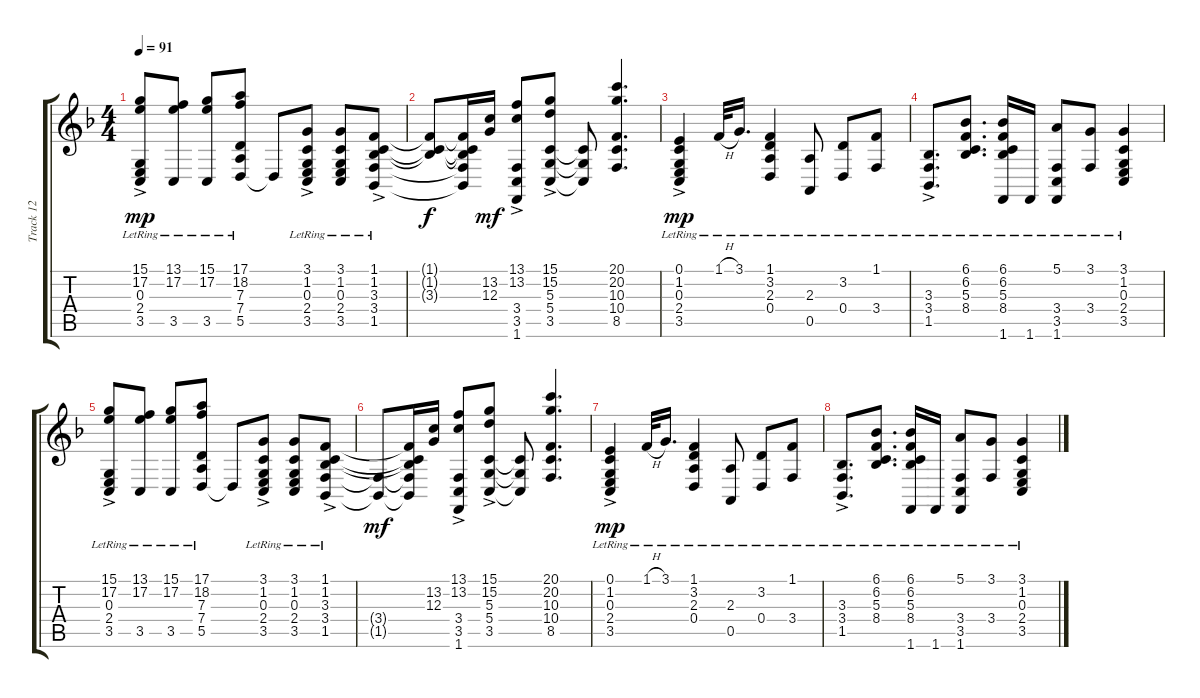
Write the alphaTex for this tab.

\track ("Track 12" "Track 12") {instrument fx1rain}
\staff {score tabs}
\tuning (E4 B3 G3 D3 A2 E2) {hide}
\ts (4 4)
\tempo 91
\clef g2
\ks f
(15.1{lr} 17.2{lr} 0.3{ac lr} 2.4{ac lr} 3.5{ac lr}).8{dy mp} (13.1{lr} 17.2{lr} 3.5{lr}).8 (15.1{lr} 17.2{lr} 3.5{lr}).8 (17.1{lr} 18.2{lr} 7.3{lr} 7.4{lr} 5.5{lr}).8 5.5{t}.8 (3.1 1.2{lr} 0.3{ac lr} 2.4{ac lr} 3.5{ac lr}).8 (3.1 1.2{lr} 0.3{lr} 2.4{lr} 3.5{lr}).8 (1.1 1.2{lr} 3.3{ac lr} 3.4{ac lr} 1.5{ac lr}).8 |
(1.1{t} 1.2{t} 3.3{t}).8{dy f} (1.1{t} 1.2{t} 3.3{t} 3.4{t} 1.5{t}).16 (13.2 12.3).16{dy mf} (13.1 13.2 3.4{ac} 3.5{ac} 1.6{ac}).8 (15.1 15.2 5.3{ac} 5.4{ac} 3.5{ac}).8 (5.3{t} 5.4{t} 3.5{t}).8 (20.1 20.2 10.3 10.4 8.5).4{d} |
(0.1{lr} 1.2{lr} 0.3{ac lr} 2.4{ac lr} 3.5{ac lr}).4{dy mp} 1.1{h lr}.32 3.1{lr}.16{d} (1.1{lr} 3.2{lr} 2.3{lr} 0.4{lr}).4 (2.3{lr} 0.5{lr}).8 (3.2{lr} 0.4{lr}).8 (1.1{lr} 3.4{lr}).8 |
(3.3{ac lr} 3.4{ac lr} 1.5{ac lr}).8{d} (6.1{lr} 6.2{lr} 5.3{lr} 8.4{lr}).8{d} (6.1{lr} 6.2{lr} 5.3{lr} 8.4{lr} 1.6{lr}).16 1.6{lr}.16 (5.1{lr} 3.4{lr} 3.5{lr} 1.6{lr}).8 (3.1{lr} 3.4{lr}).8 (3.1{lr} 1.2{lr} 0.3{lr} 2.4{lr} 3.5{lr}).4 |
(15.1{lr} 17.2{lr} 0.3{ac lr} 2.4{ac lr} 3.5{ac lr}).8 (13.1{lr} 17.2{lr} 3.5{lr}).8 (15.1{lr} 17.2{lr} 3.5{lr}).8 (17.1{lr} 18.2{lr} 7.3{lr} 7.4{lr} 5.5{lr}).8 5.5{t}.8 (3.1 1.2{lr} 0.3{ac lr} 2.4{ac lr} 3.5{ac lr}).8 (3.1 1.2{lr} 0.3{lr} 2.4{lr} 3.5{lr}).8 (1.1 1.2{lr} 3.3{ac lr} 3.4{ac lr} 1.5{ac lr}).8 |
(3.4{t} 1.5{t}).8{dy mf} (1.1{t} 1.2{t} 3.3{t} 3.4{t} 1.5{t}).16 (13.2 12.3).16 (13.1 13.2 3.4{ac} 3.5{ac} 1.6{ac}).8 (15.1 15.2 5.3{ac} 5.4{ac} 3.5{ac}).8 (5.3{t} 5.4{t} 3.5{t}).8 (20.1 20.2 10.3 10.4 8.5).4{d} |
(0.1{lr} 1.2{lr} 0.3{ac lr} 2.4{ac lr} 3.5{ac lr}).4{dy mp} 1.1{h lr}.32 3.1{lr}.16{d} (1.1{lr} 3.2{lr} 2.3{lr} 0.4{lr}).4 (2.3{lr} 0.5{lr}).8 (3.2{lr} 0.4{lr}).8 (1.1{lr} 3.4{lr}).8 |
(3.3{ac lr} 3.4{ac lr} 1.5{ac lr}).8{d} (6.1{lr} 6.2{lr} 5.3{lr} 8.4{lr}).8{d} (6.1{lr} 6.2{lr} 5.3{lr} 8.4{lr} 1.6{lr}).16 1.6{lr}.16 (5.1{lr} 3.4{lr} 3.5{lr} 1.6{lr}).8 (3.1{lr} 3.4{lr}).8 (3.1{lr} 1.2{lr} 0.3{lr} 2.4{lr} 3.5{lr}).4
